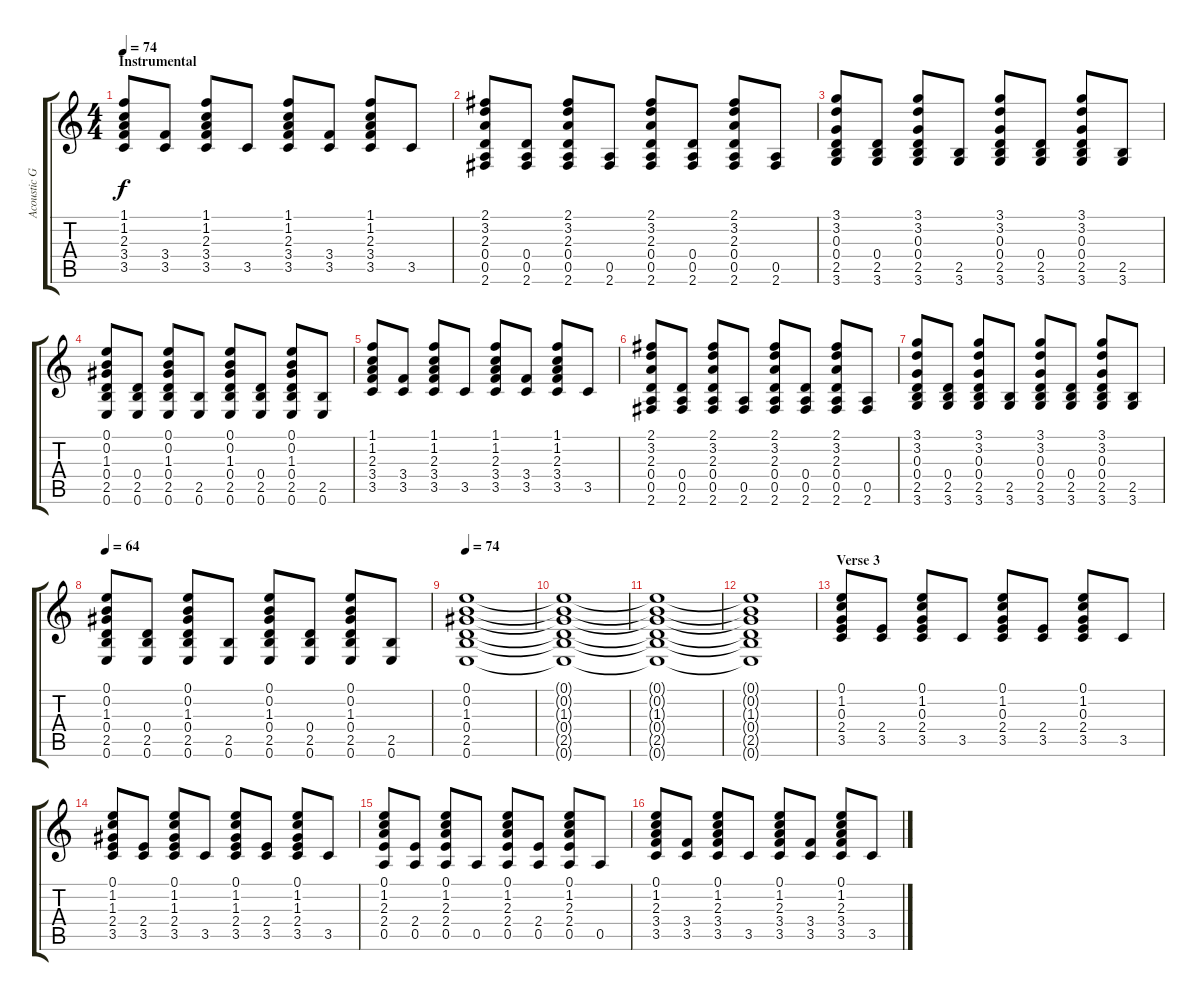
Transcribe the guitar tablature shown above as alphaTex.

\track ("Acoustic Guitar" "Acoustic G") {instrument acousticguitarsteel}
\staff {score tabs}
\tuning (E4 B3 G3 D3 A2 E2) {hide}
\ts (4 4)
\section ("" "Instrumental")
\tempo 74
\clef g2
\ks c
(1.1 1.2 2.3 3.4 3.5).8{dy f} (3.4 3.5).8 (1.1 1.2 2.3 3.4 3.5).8 3.5.8 (1.1 1.2 2.3 3.4 3.5).8 (3.4 3.5).8 (1.1 1.2 2.3 3.4 3.5).8 3.5.8 |
(2.1 3.2 2.3 0.4 0.5 2.6).8 (0.4 0.5 2.6).8 (2.1 3.2 2.3 0.4 0.5 2.6).8 (0.5 2.6).8 (2.1 3.2 2.3 0.4 0.5 2.6).8 (0.4 0.5 2.6).8 (2.1 3.2 2.3 0.4 0.5 2.6).8 (0.5 2.6).8 |
(3.1 3.2 0.3 0.4 2.5 3.6).8 (0.4 2.5 3.6).8 (3.1 3.2 0.3 0.4 2.5 3.6).8 (2.5 3.6).8 (3.1 3.2 0.3 0.4 2.5 3.6).8 (0.4 2.5 3.6).8 (3.1 3.2 0.3 0.4 2.5 3.6).8 (2.5 3.6).8 |
(0.1 0.2 1.3 0.4 2.5 0.6).8 (0.4 2.5 0.6).8 (0.1 0.2 1.3 0.4 2.5 0.6).8 (2.5 0.6).8 (0.1 0.2 1.3 0.4 2.5 0.6).8 (0.4 2.5 0.6).8 (0.1 0.2 1.3 0.4 2.5 0.6).8 (2.5 0.6).8 |
(1.1 1.2 2.3 3.4 3.5).8 (3.4 3.5).8 (1.1 1.2 2.3 3.4 3.5).8 3.5.8 (1.1 1.2 2.3 3.4 3.5).8 (3.4 3.5).8 (1.1 1.2 2.3 3.4 3.5).8 3.5.8 |
(2.1 3.2 2.3 0.4 0.5 2.6).8 (0.4 0.5 2.6).8 (2.1 3.2 2.3 0.4 0.5 2.6).8 (0.5 2.6).8 (2.1 3.2 2.3 0.4 0.5 2.6).8 (0.4 0.5 2.6).8 (2.1 3.2 2.3 0.4 0.5 2.6).8 (0.5 2.6).8 |
(3.1 3.2 0.3 0.4 2.5 3.6).8 (0.4 2.5 3.6).8 (3.1 3.2 0.3 0.4 2.5 3.6).8 (2.5 3.6).8 (3.1 3.2 0.3 0.4 2.5 3.6).8 (0.4 2.5 3.6).8 (3.1 3.2 0.3 0.4 2.5 3.6).8 (2.5 3.6).8 |
\tempo 64
(0.1 0.2 1.3 0.4 2.5 0.6).8 (0.4 2.5 0.6).8 (0.1 0.2 1.3 0.4 2.5 0.6).8 (2.5 0.6).8 (0.1 0.2 1.3 0.4 2.5 0.6).8 (0.4 2.5 0.6).8 (0.1 0.2 1.3 0.4 2.5 0.6).8 (2.5 0.6).8 |
\tempo 74
(0.1 0.2 1.3 0.4 2.5 0.6).1{volume 0} |
(0.1{t} 0.2{t} 1.3{t} 0.4{t} 2.5{t} 0.6{t}).1 |
(0.1{t} 0.2{t} 1.3{t} 0.4{t} 2.5{t} 0.6{t}).1 |
(0.1{t} 0.2{t} 1.3{t} 0.4{t} 2.5{t} 0.6{t}).1 |
\section ("" "Verse 3")
(0.1 1.2 0.3 2.4 3.5).8{volume 11} (2.4 3.5).8 (0.1 1.2 0.3 2.4 3.5).8 3.5.8 (0.1 1.2 0.3 2.4 3.5).8 (2.4 3.5).8 (0.1 1.2 0.3 2.4 3.5).8 3.5.8 |
(0.1 1.2 1.3 2.4 3.5).8 (2.4 3.5).8 (0.1 1.2 1.3 2.4 3.5).8 3.5.8 (0.1 1.2 1.3 2.4 3.5).8 (2.4 3.5).8 (0.1 1.2 1.3 2.4 3.5).8 3.5.8 |
(0.1 1.2 2.3 2.4 0.5).8 (2.4 0.5).8 (0.1 1.2 2.3 2.4 0.5).8 0.5.8 (0.1 1.2 2.3 2.4 0.5).8 (2.4 0.5).8 (0.1 1.2 2.3 2.4 0.5).8 0.5.8 |
(0.1 1.2 2.3 3.4 3.5).8 (3.4 3.5).8 (0.1 1.2 2.3 3.4 3.5).8 3.5.8 (0.1 1.2 2.3 3.4 3.5).8 (3.4 3.5).8 (0.1 1.2 2.3 3.4 3.5).8 3.5.8
